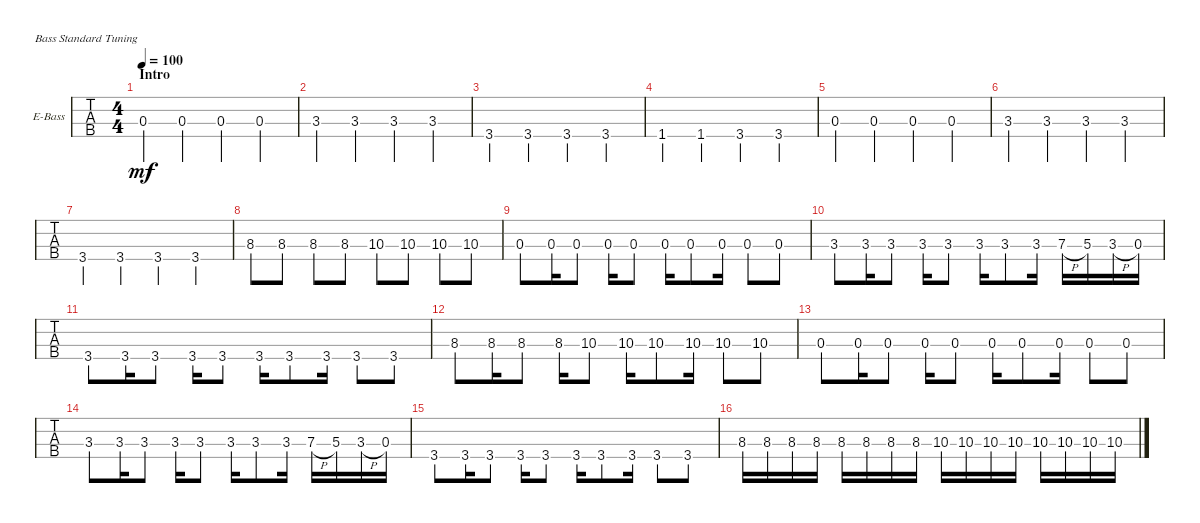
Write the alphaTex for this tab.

\defaultSystemsLayout 4
\bracketExtendMode groupsimilarinstruments
\firstSystemTrackNameOrientation horizontal
\otherSystemsTrackNameOrientation horizontal
\track ("Akshay" "E-Bass") {instrument electricbassfinger}
\staff {tabs}
\tuning (G2 D2 A1 E1)
\ts (4 4)
\section ("" "Intro")
\tempo 100
\clef f4
\ks c
0.3.4{dy mf instrument electricbassfinger} 0.3.4 0.3.4 0.3.4 |
3.3.4 3.3.4 3.3.4 3.3.4 |
3.4.4 3.4.4 3.4.4 3.4.4 |
1.4.4 1.4.4 3.4.4 3.4.4 |
0.3.4 0.3.4 0.3.4 0.3.4 |
3.3.4 3.3.4 3.3.4 3.3.4 |
3.4.4 3.4.4 3.4.4 3.4.4 |
8.3.8 8.3.8 8.3.8 8.3.8 10.3.8 10.3.8 10.3.8 10.3.8 |
0.3.8 0.3.16 0.3.8 0.3.16 0.3.8 0.3.16 0.3.8 0.3.16 0.3.8 0.3.8 |
3.3.8 3.3.16 3.3.8 3.3.16 3.3.8 3.3.16 3.3.8 3.3.16 7.3{h}.16 5.3.16 3.3{h}.16 0.3.16 |
3.4.8 3.4.16 3.4.8 3.4.16 3.4.8 3.4.16 3.4.8 3.4.16 3.4.8 3.4.8 |
8.3.8 8.3.16 8.3.8 8.3.16 10.3.8 10.3.16 10.3.8 10.3.16 10.3.8 10.3.8 |
0.3.8 0.3.16 0.3.8 0.3.16 0.3.8 0.3.16 0.3.8 0.3.16 0.3.8 0.3.8 |
3.3.8 3.3.16 3.3.8 3.3.16 3.3.8 3.3.16 3.3.8 3.3.16 7.3{h}.16 5.3.16 3.3{h}.16 0.3.16 |
3.4.8 3.4.16 3.4.8 3.4.16 3.4.8 3.4.16 3.4.8 3.4.16 3.4.8 3.4.8 |
8.3.16 8.3.16 8.3.16 8.3.16 8.3.16 8.3.16 8.3.16 8.3.16 10.3.16 10.3.16 10.3.16 10.3.16 10.3.16 10.3.16 10.3.16 10.3.16
